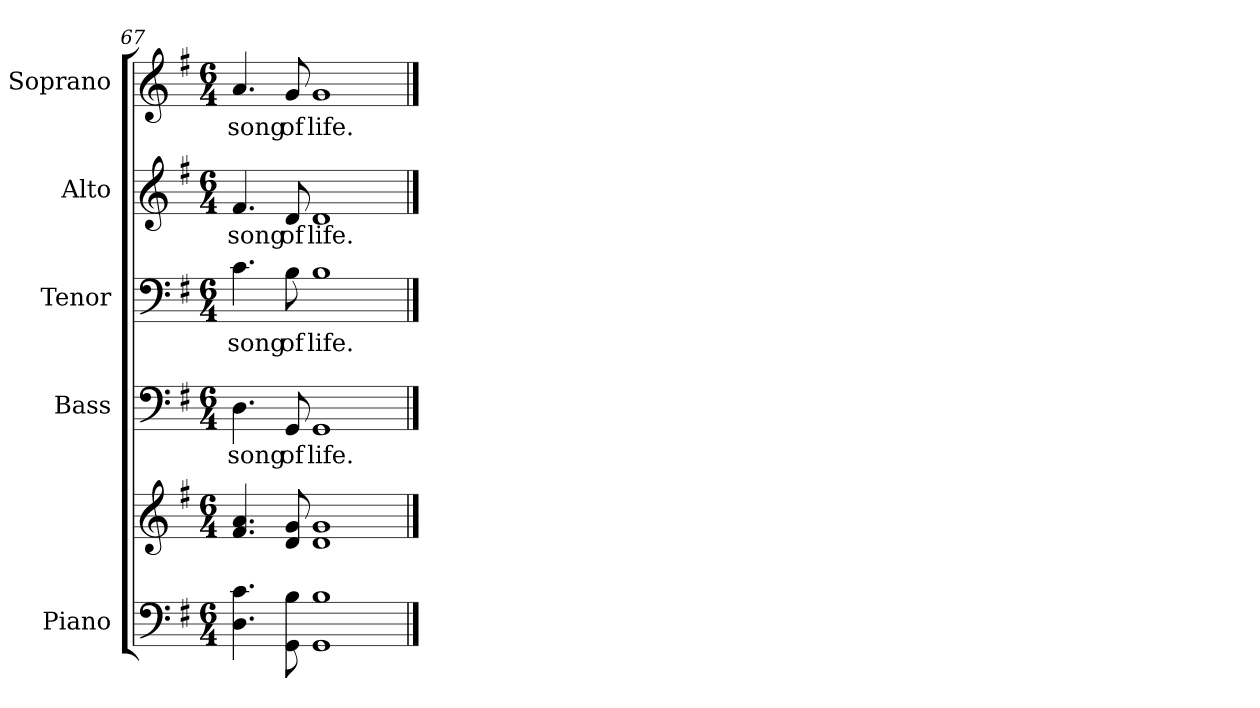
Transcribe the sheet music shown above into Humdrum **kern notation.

**kern	**kern	**kern	**text	**kern	**text	**kern	**text	**kern	**text
*part5	*part5	*part4	*part4	*part3	*part3	*part2	*part2	*part1	*part1
*staff6	*staff5	*staff4	*staff4	*staff3	*staff3	*staff2	*staff2	*staff1	*staff1
*I"Piano	*	*I"Bass	*	*I"Tenor	*	*I"Alto	*	*I"Soprano	*
*I'Pno.	*	*I'B.	*	*I'T.	*	*I'A.	*	*I'S.	*
!!LO:PB:g=z
*clefF4	*clefG2	*clefF4	*	*clefF4	*	*clefG2	*	*clefG2	*
*k[f#]	*k[f#]	*k[f#]	*	*k[f#]	*	*k[f#]	*	*k[f#]	*
*G:	*G:	*G:	*	*G:	*	*G:	*	*G:	*
*M6/4	*M6/4	*M6/4	*	*M6/4	*	*M6/4	*	*M6/4	*
=67	=67	=67	=67	=67	=67	=67	=67	=67	=67
!	!	!	!LO:LY:b:color=#000000	!	!	!	!	!	!
!	!	!	!	!	!LO:LY:b:color=#000000	!	!	!	!
!	!	!	!	!	!	!	!LO:LY:b:color=#000000	!	!
!	!	!	!	!	!	!	!	!	!LO:LY:b:color=#000000
4.Di\ 4.ci	4.f#i/ 4.ai	4.Di\	song	4.ci\	song	4.f#i/	song	4.ai/	song
!	!	!	!LO:LY:b:color=#000000	!	!	!	!	!	!
!	!	!	!	!	!LO:LY:b:color=#000000	!	!	!	!
!	!	!	!	!	!	!	!LO:LY:b:color=#000000	!	!
!	!	!	!	!	!	!	!	!	!LO:LY:b:color=#000000
8GGi\ 8Bi	8di/ 8gi	8GGi/	of	8Bi\	of	8di/	of	8gi/	of
!	!	!	!LO:LY:b:color=#000000	!	!	!	!	!	!
!	!	!	!	!	!LO:LY:b:color=#000000	!	!	!	!
!	!	!	!	!	!	!	!LO:LY:b:color=#000000	!	!
!	!	!	!	!	!	!	!	!	!LO:LY:b:color=#000000
1GGi 1Bi	1di 1gi	1GGi	life.	1Bi	life.	1di	life.	1gi	life.
==	==	==	==	==	==	==	==	==	==
*-	*-	*-	*-	*-	*-	*-	*-	*-	*-
